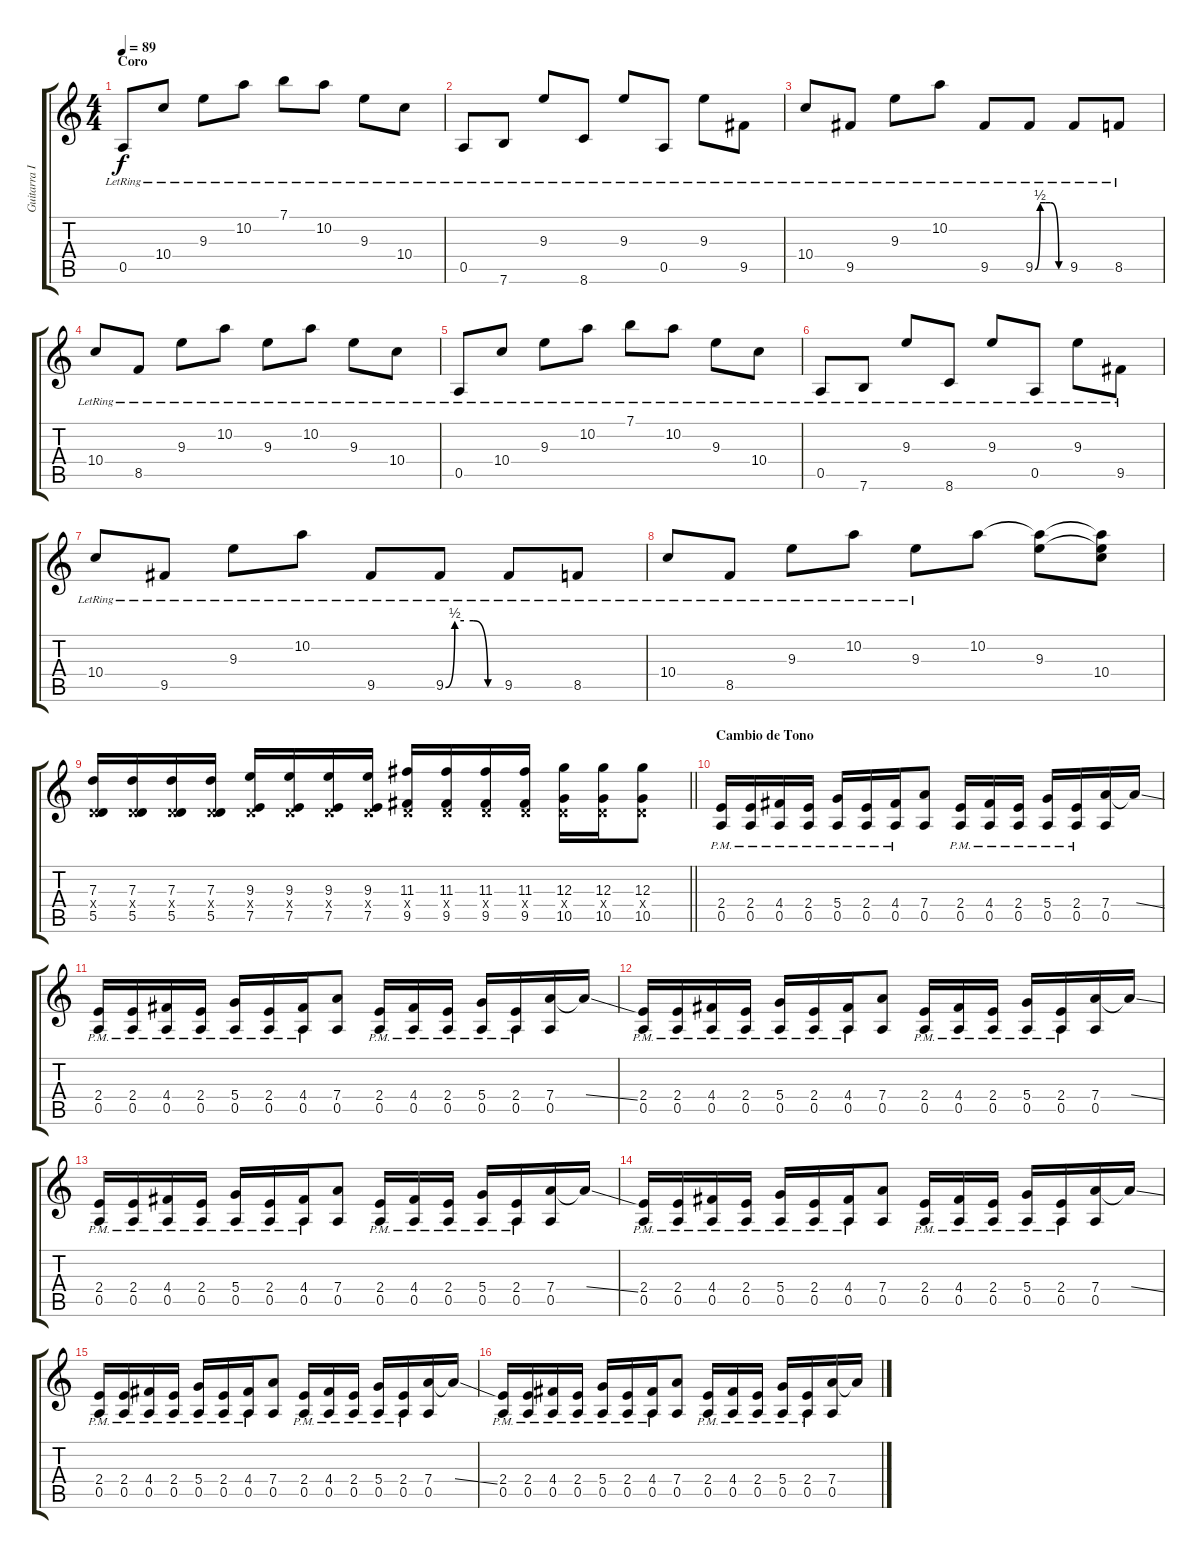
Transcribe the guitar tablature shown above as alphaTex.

\track ("Guitarra II" "Guitarra I") {instrument overdrivenguitar}
\staff {score tabs}
\tuning (E4 B3 G3 D3 A2 E2) {hide}
\ts (4 4)
\section ("" "Coro")
\tempo 89
\clef g2
\ks c
0.5{lr}.8{dy f volume 10} 10.4{lr}.8 9.3{lr}.8 10.2{lr}.8 7.1{lr}.8 10.2{lr}.8 9.3{lr}.8 10.4{lr}.8 |
0.5{lr}.8 7.6{lr}.8 9.3{lr}.8 8.6{lr}.8 9.3{lr}.8 0.5{lr}.8 9.3{lr}.8 9.5{lr}.8 |
10.4{lr}.8 9.5{lr}.8 9.3{lr}.8 10.2{lr}.8 9.5{lr}.8 9.5{be (custom 0 0 10 2 20 2 30 2 46 0 60 0) lr}.8 9.5{lr}.8 8.5{lr}.8 |
10.4{lr}.8 8.5{lr}.8 9.3{lr}.8 10.2{lr}.8 9.3{lr}.8 10.2{lr}.8 9.3{lr}.8 10.4{lr}.8 |
0.5{lr}.8 10.4{lr}.8 9.3{lr}.8 10.2{lr}.8 7.1{lr}.8 10.2{lr}.8 9.3{lr}.8 10.4{lr}.8 |
0.5{lr}.8 7.6{lr}.8 9.3{lr}.8 8.6{lr}.8 9.3{lr}.8 0.5{lr}.8 9.3{lr}.8 9.5{lr}.8 |
10.4{lr}.8 9.5{lr}.8 9.3{lr}.8 10.2{lr}.8 9.5{lr}.8 9.5{be (custom 0 0 10 2 20 2 30 2 46 0 60 0) lr}.8 9.5{lr}.8 8.5{lr}.8 |
10.4{lr}.8 8.5{lr}.8 9.3{lr}.8 10.2{lr}.8 9.3{lr}.8 10.2.8 (10.2{t} 9.3).8 (10.2{t} 9.3{t} 10.4).8 |
\barLineRight lightlight
(7.3 0.4{x} 5.5).16 (7.3 0.4{x} 5.5).16 (7.3 0.4{x} 5.5).16 (7.3 0.4{x} 5.5).16 (9.3 0.4{x} 7.5).16 (9.3 0.4{x} 7.5).16 (9.3 0.4{x} 7.5).16 (9.3 0.4{x} 7.5).16 (11.3 0.4{x} 9.5).16 (11.3 0.4{x} 9.5).16 (11.3 0.4{x} 9.5).16 (11.3 0.4{x} 9.5).16 (12.3 0.4{x} 10.5).16 (12.3 0.4{x} 10.5).16 (12.3 0.4{x} 10.5).8 |
\section ("" "Cambio de Tono")
(2.4{pm} 0.5{pm}).16{volume 13} (2.4{pm} 0.5{pm}).16 (4.4{pm} 0.5{pm}).16 (2.4{pm} 0.5{pm}).16 (5.4{pm} 0.5{pm}).16 (2.4{pm} 0.5{pm}).16 (4.4{pm} 0.5{pm}).16 (7.4 0.5).8 (2.4{pm} 0.5{pm}).16 (4.4{pm} 0.5{pm}).16 (2.4{pm} 0.5{pm}).16 (5.4{pm} 0.5{pm}).16 (2.4{pm} 0.5{pm}).16 (7.4 0.5).16 7.4{ss t}.16 |
(2.4{pm} 0.5{pm}).16 (2.4{pm} 0.5{pm}).16 (4.4{pm} 0.5{pm}).16 (2.4{pm} 0.5{pm}).16 (5.4{pm} 0.5{pm}).16 (2.4{pm} 0.5{pm}).16 (4.4{pm} 0.5{pm}).16 (7.4 0.5).8 (2.4{pm} 0.5{pm}).16 (4.4{pm} 0.5{pm}).16 (2.4{pm} 0.5{pm}).16 (5.4{pm} 0.5{pm}).16 (2.4{pm} 0.5{pm}).16 (7.4 0.5).16 7.4{ss t}.16 |
(2.4{pm} 0.5{pm}).16 (2.4{pm} 0.5{pm}).16 (4.4{pm} 0.5{pm}).16 (2.4{pm} 0.5{pm}).16 (5.4{pm} 0.5{pm}).16 (2.4{pm} 0.5{pm}).16 (4.4{pm} 0.5{pm}).16 (7.4 0.5).8 (2.4{pm} 0.5{pm}).16 (4.4{pm} 0.5{pm}).16 (2.4{pm} 0.5{pm}).16 (5.4{pm} 0.5{pm}).16 (2.4{pm} 0.5{pm}).16 (7.4 0.5).16 7.4{ss t}.16 |
(2.4{pm} 0.5{pm}).16 (2.4{pm} 0.5{pm}).16 (4.4{pm} 0.5{pm}).16 (2.4{pm} 0.5{pm}).16 (5.4{pm} 0.5{pm}).16 (2.4{pm} 0.5{pm}).16 (4.4{pm} 0.5{pm}).16 (7.4 0.5).8 (2.4{pm} 0.5{pm}).16 (4.4{pm} 0.5{pm}).16 (2.4{pm} 0.5{pm}).16 (5.4{pm} 0.5{pm}).16 (2.4{pm} 0.5{pm}).16 (7.4 0.5).16 7.4{ss t}.16 |
(2.4{pm} 0.5{pm}).16 (2.4{pm} 0.5{pm}).16 (4.4{pm} 0.5{pm}).16 (2.4{pm} 0.5{pm}).16 (5.4{pm} 0.5{pm}).16 (2.4{pm} 0.5{pm}).16 (4.4{pm} 0.5{pm}).16 (7.4 0.5).8 (2.4{pm} 0.5{pm}).16 (4.4{pm} 0.5{pm}).16 (2.4{pm} 0.5{pm}).16 (5.4{pm} 0.5{pm}).16 (2.4{pm} 0.5{pm}).16 (7.4 0.5).16 7.4{ss t}.16 |
(2.4{pm} 0.5{pm}).16 (2.4{pm} 0.5{pm}).16 (4.4{pm} 0.5{pm}).16 (2.4{pm} 0.5{pm}).16 (5.4{pm} 0.5{pm}).16 (2.4{pm} 0.5{pm}).16 (4.4{pm} 0.5{pm}).16 (7.4 0.5).8 (2.4{pm} 0.5{pm}).16 (4.4{pm} 0.5{pm}).16 (2.4{pm} 0.5{pm}).16 (5.4{pm} 0.5{pm}).16 (2.4{pm} 0.5{pm}).16 (7.4 0.5).16 7.4{ss t}.16 |
(2.4{pm} 0.5{pm}).16 (2.4{pm} 0.5{pm}).16 (4.4{pm} 0.5{pm}).16 (2.4{pm} 0.5{pm}).16 (5.4{pm} 0.5{pm}).16 (2.4{pm} 0.5{pm}).16 (4.4{pm} 0.5{pm}).16 (7.4 0.5).8 (2.4{pm} 0.5{pm}).16 (4.4{pm} 0.5{pm}).16 (2.4{pm} 0.5{pm}).16 (5.4{pm} 0.5{pm}).16 (2.4{pm} 0.5{pm}).16 (7.4 0.5).16 7.4{ss t}.16
